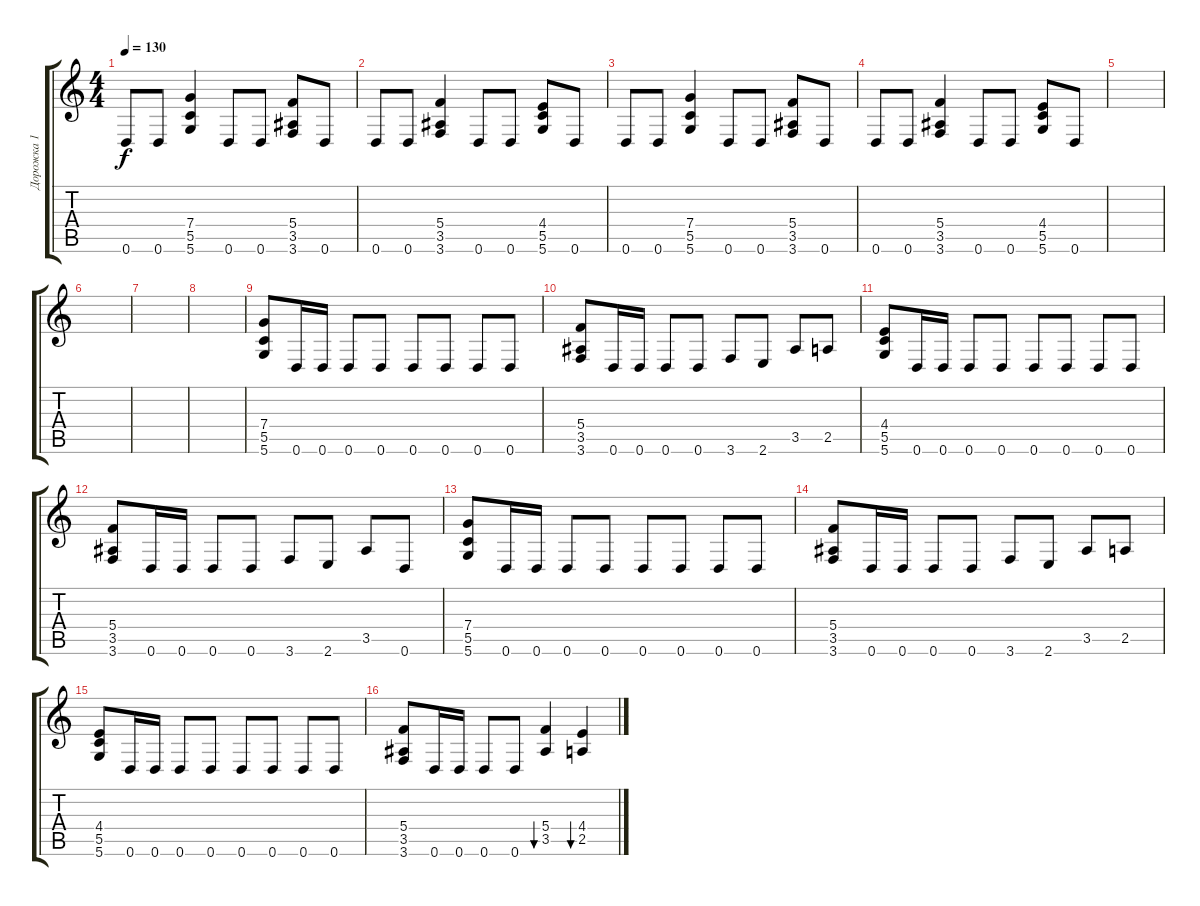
\track ("Дорожка 1" "Дорожка 1") {instrument distortionguitar}
\staff {score tabs}
\tuning (D4 A3 F3 C3 G2 D2) {hide}
\ts (4 4)
\tempo 130
\clef g2
\ks c
0.6.8{dy f} 0.6.8 (7.4 5.5 5.6).4 0.6.8 0.6.8 (5.4 3.5 3.6).8 0.6.8 |
0.6.8 0.6.8 (5.4 3.5 3.6).4 0.6.8 0.6.8 (4.4 5.5 5.6).8 0.6.8 |
0.6.8 0.6.8 (7.4 5.5 5.6).4 0.6.8 0.6.8 (5.4 3.5 3.6).8 0.6.8 |
0.6.8 0.6.8 (5.4 3.5 3.6).4 0.6.8 0.6.8 (4.4 5.5 5.6).8 0.6.8 |
|
|
|
|
(7.4 5.5 5.6).8 0.6.16 0.6.16 0.6.8 0.6.8 0.6.8 0.6.8 0.6.8 0.6.8 |
(5.4 3.5 3.6).8 0.6.16 0.6.16 0.6.8 0.6.8 3.6.8 2.6.8 3.5.8 2.5.8 |
(4.4 5.5 5.6).8 0.6.16 0.6.16 0.6.8 0.6.8 0.6.8 0.6.8 0.6.8 0.6.8 |
(5.4 3.5 3.6).8 0.6.16 0.6.16 0.6.8 0.6.8 3.6.8 2.6.8 3.5.8 0.6.8 |
(7.4 5.5 5.6).8 0.6.16 0.6.16 0.6.8 0.6.8 0.6.8 0.6.8 0.6.8 0.6.8 |
(5.4 3.5 3.6).8 0.6.16 0.6.16 0.6.8 0.6.8 3.6.8 2.6.8 3.5.8 2.5.8 |
(4.4 5.5 5.6).8 0.6.16 0.6.16 0.6.8 0.6.8 0.6.8 0.6.8 0.6.8 0.6.8 |
(5.4 3.5 3.6).8 0.6.16 0.6.16 0.6.8 0.6.8 (5.4 3.5).4{bu 120} (4.4 2.5).4{bu 120}
